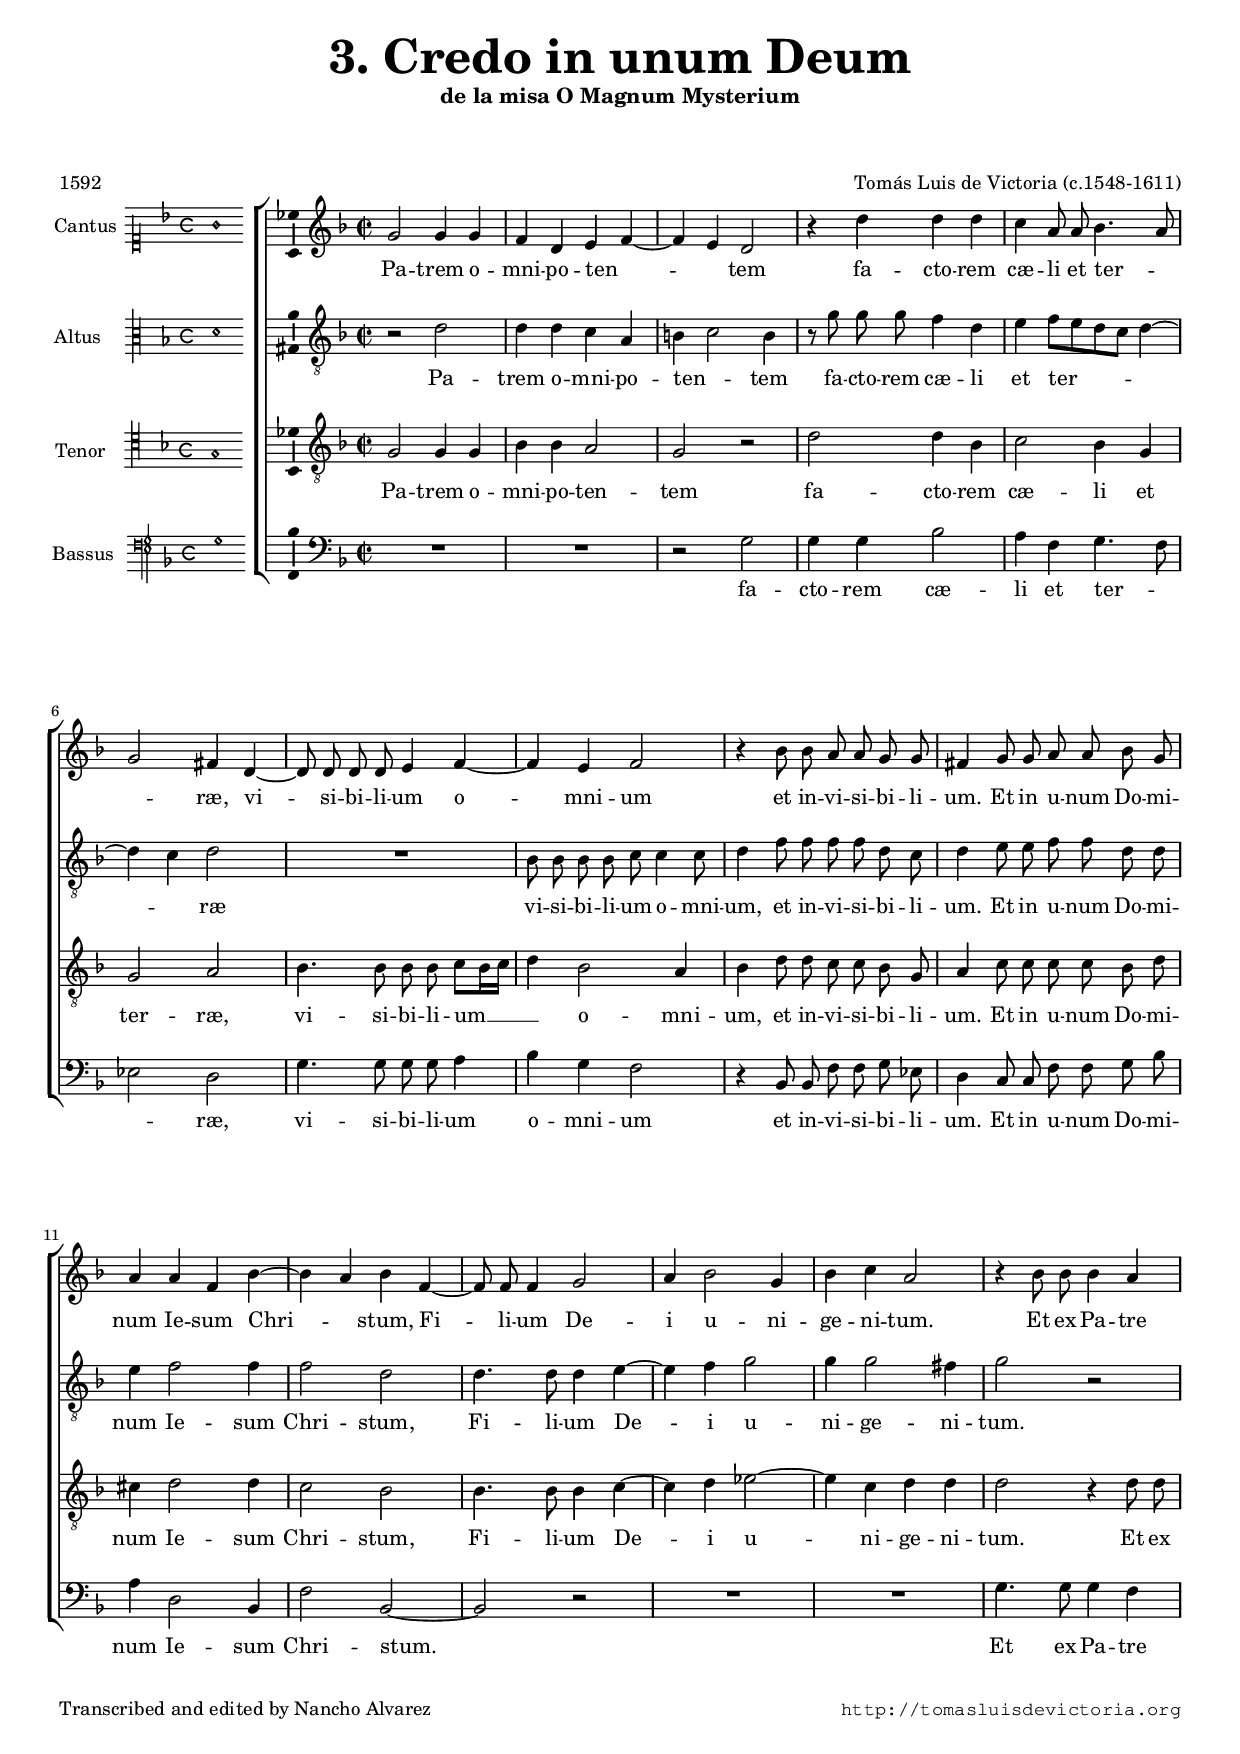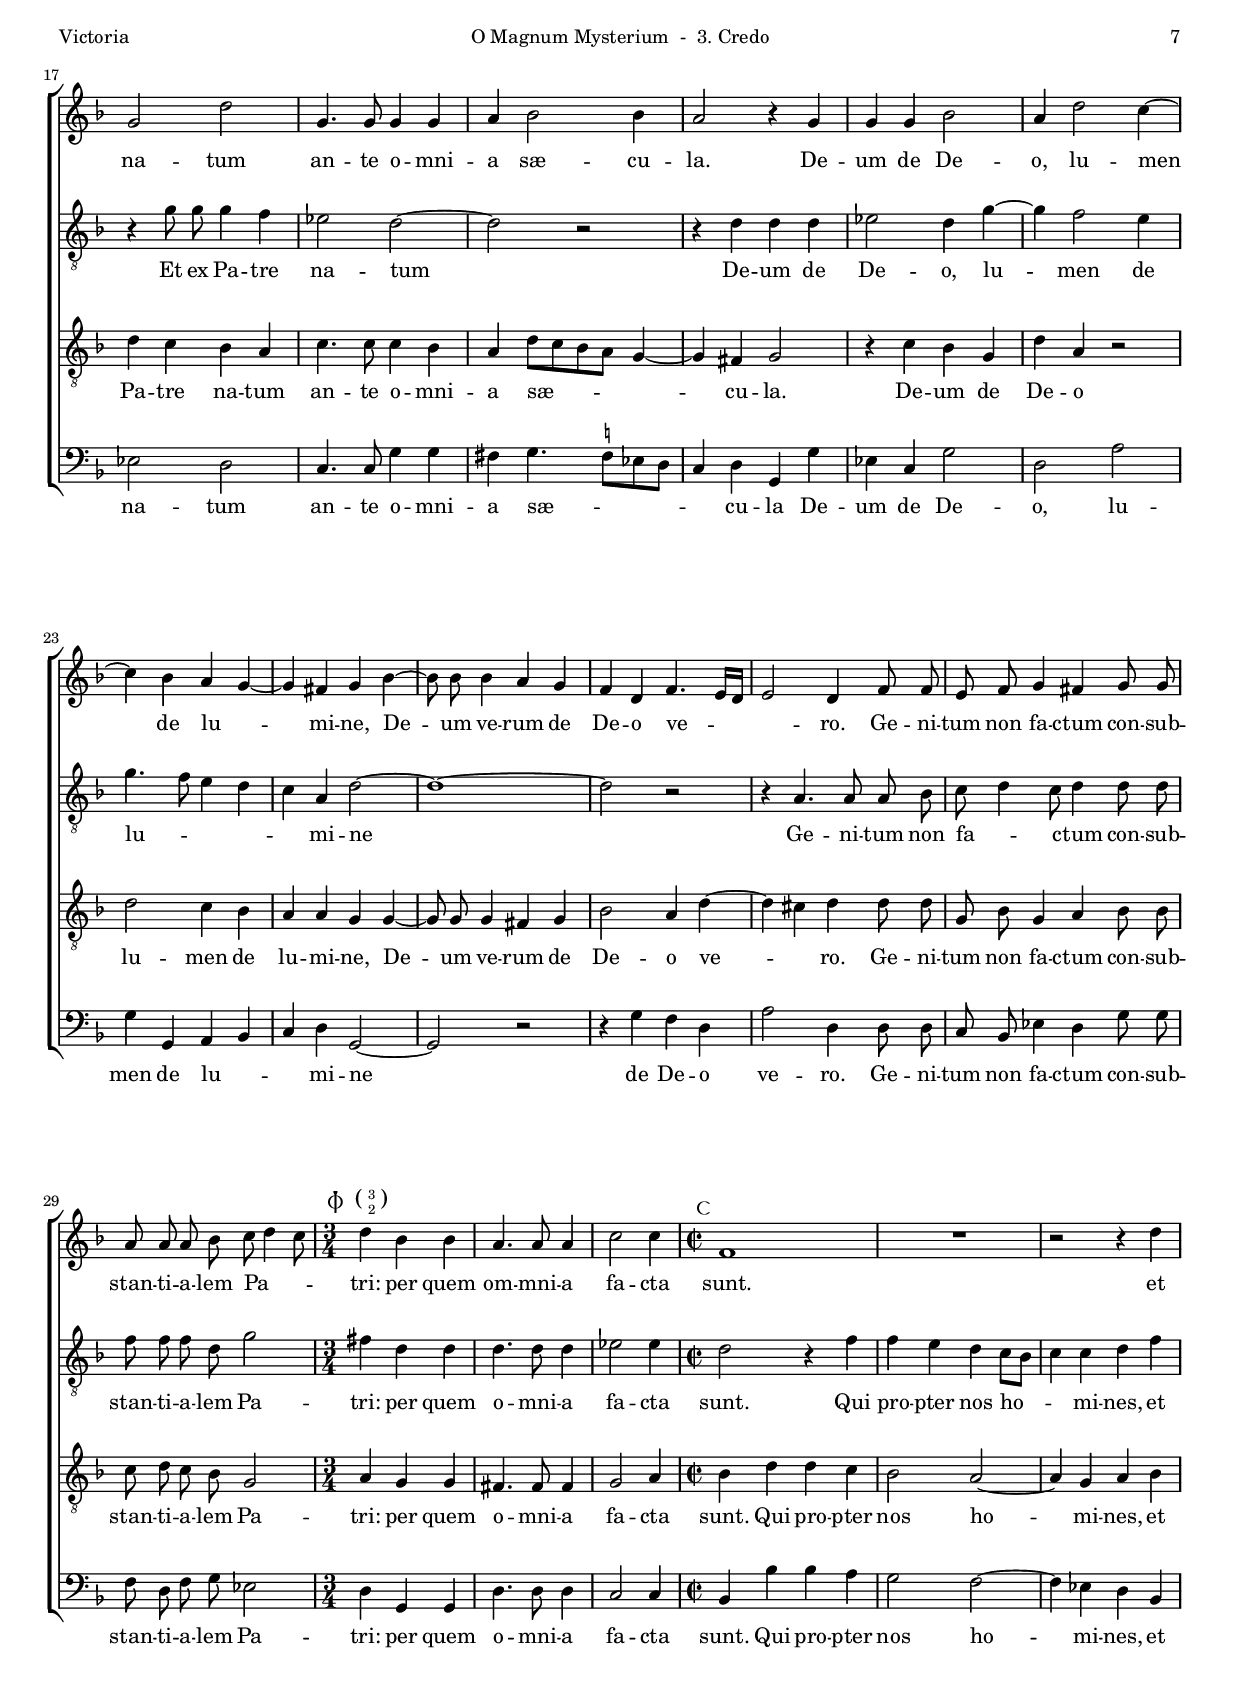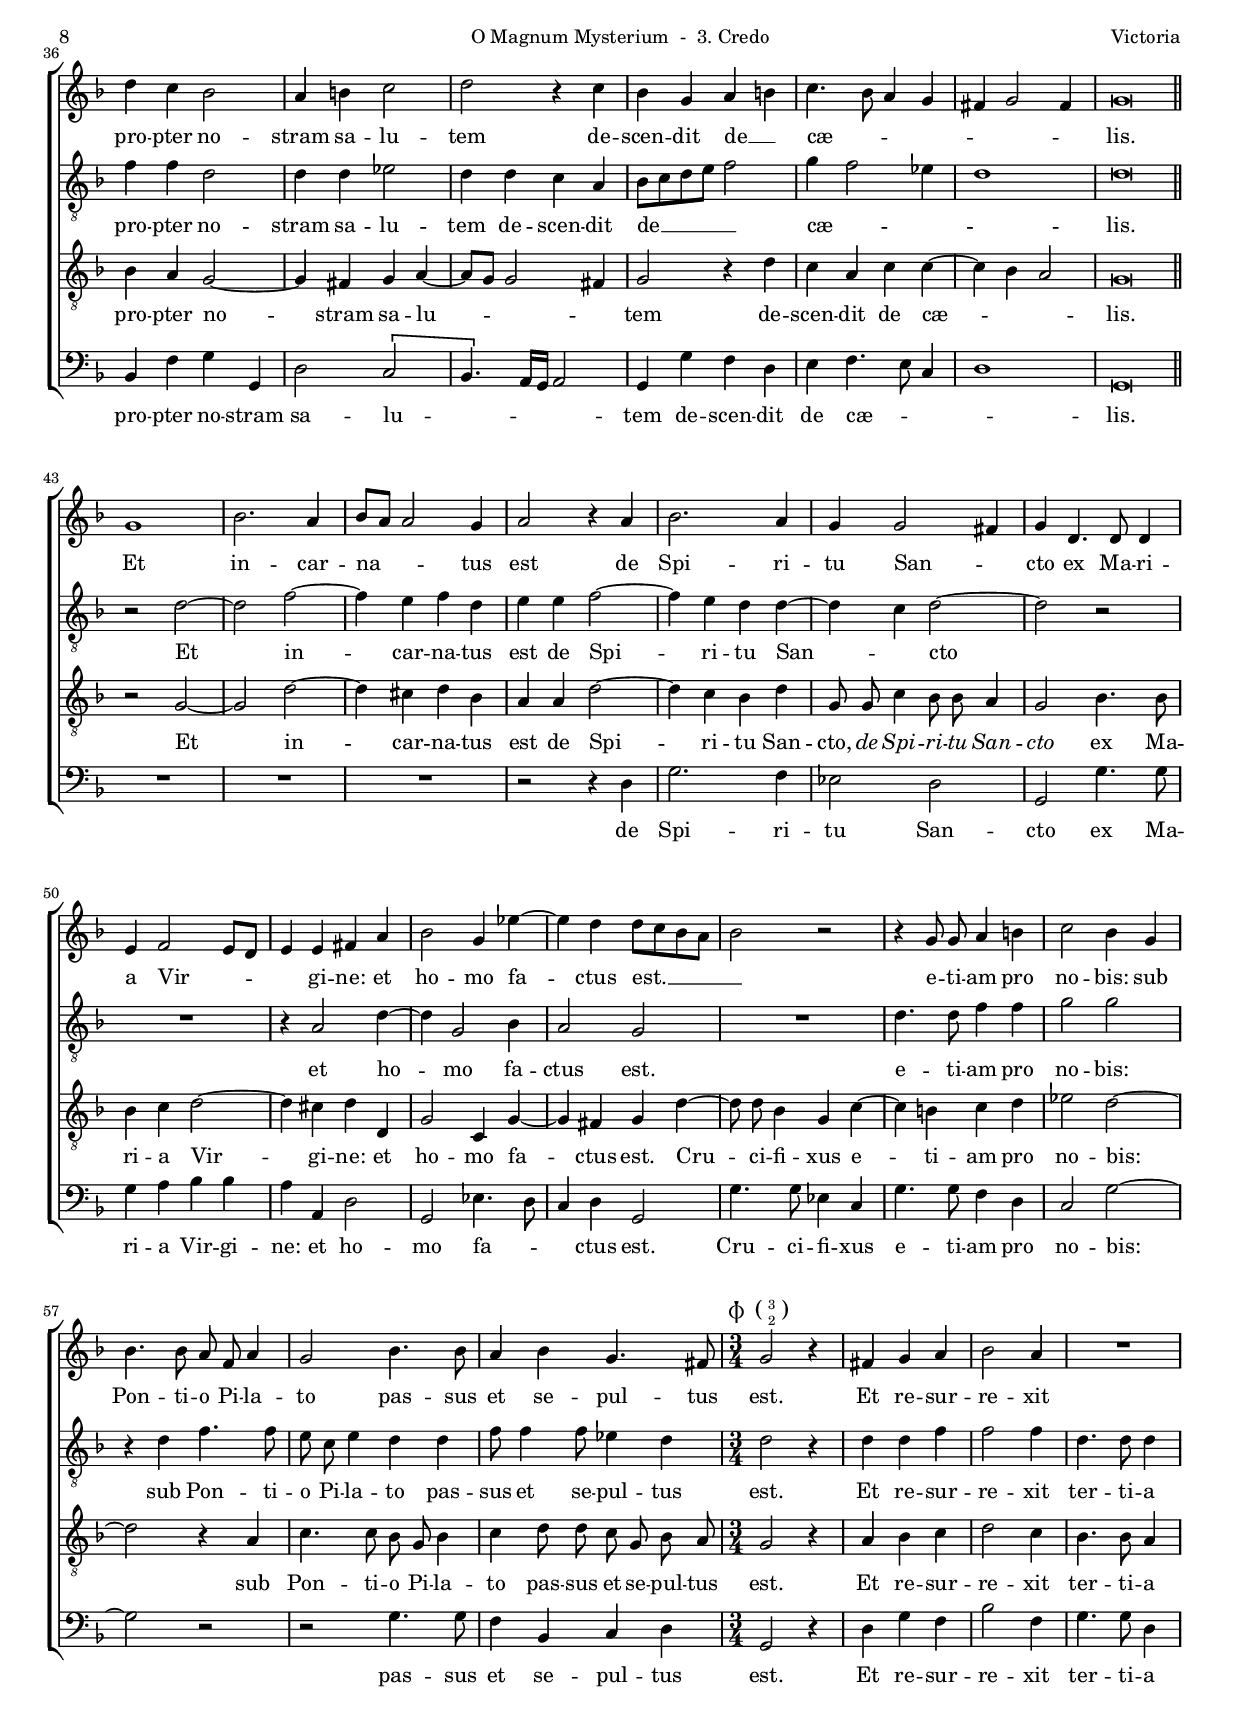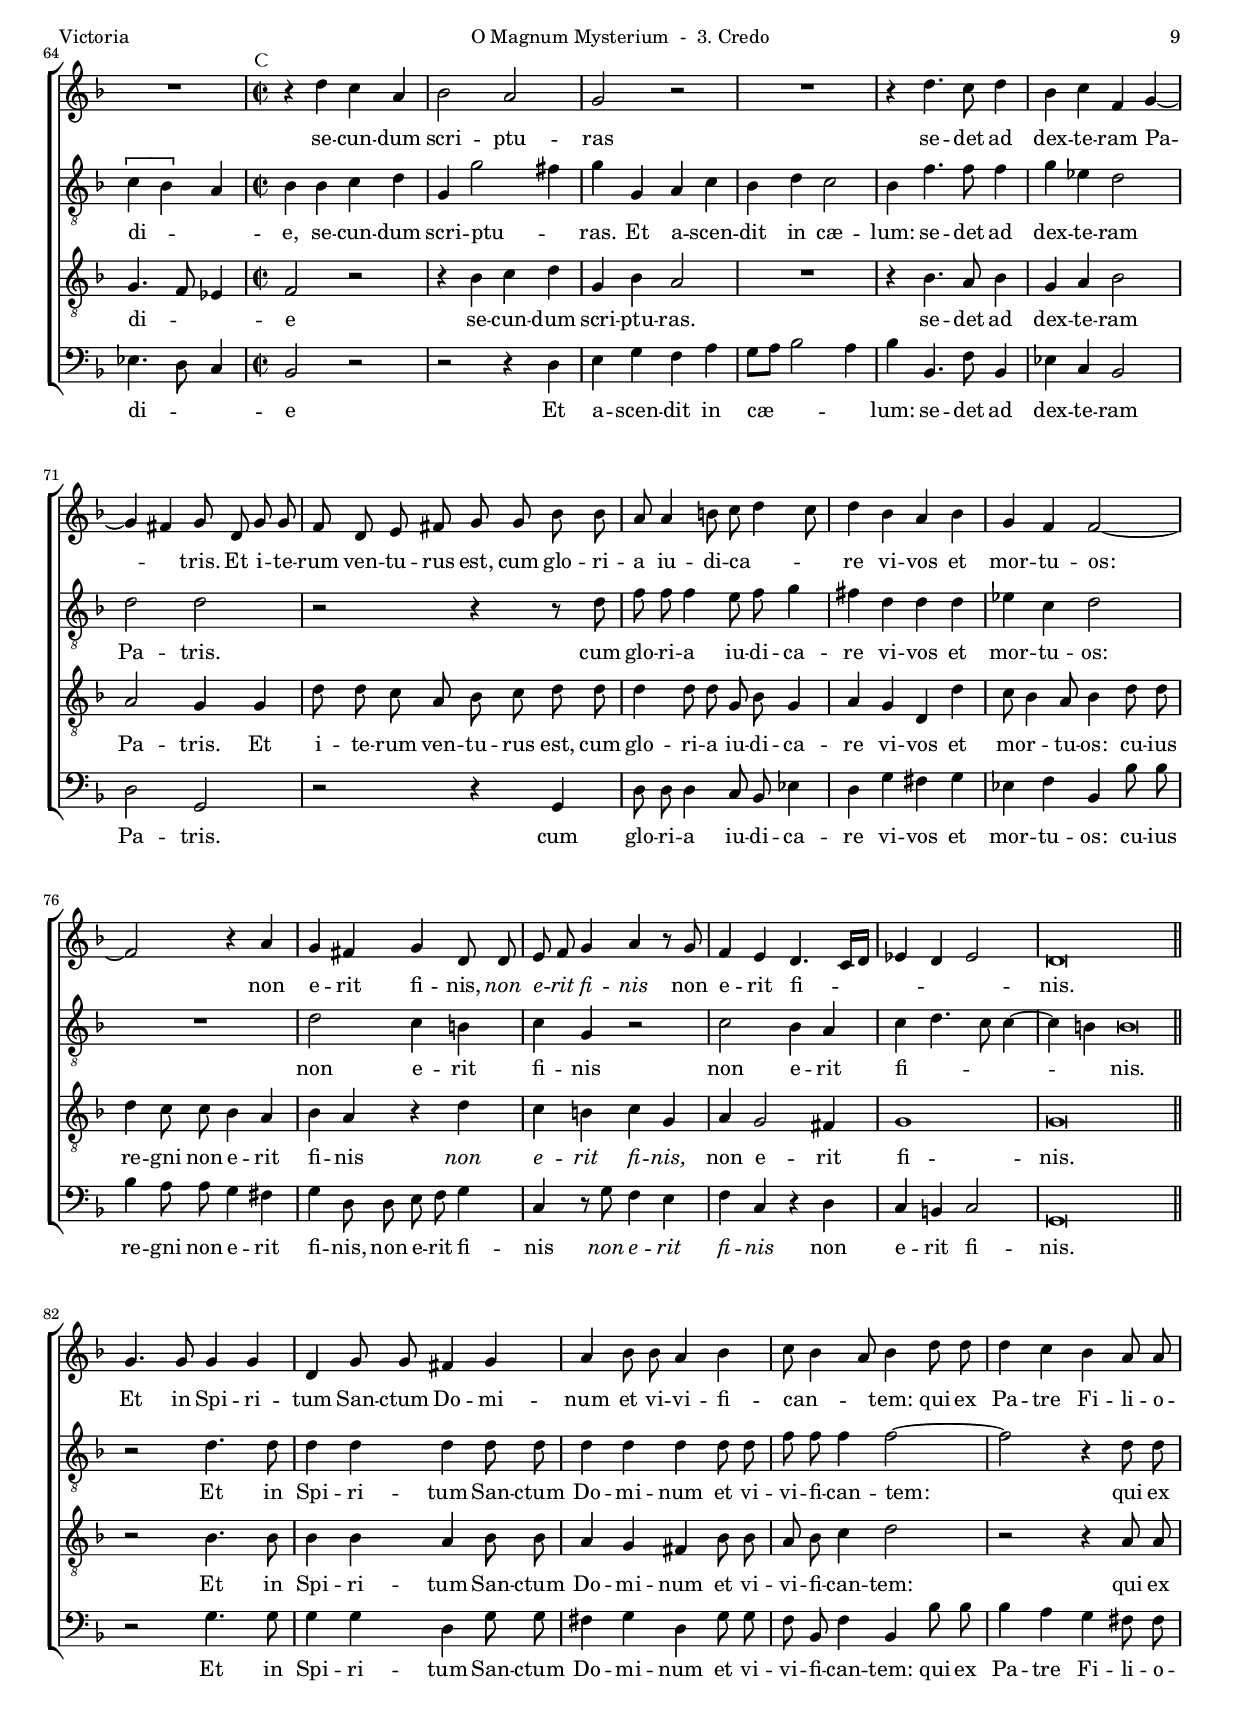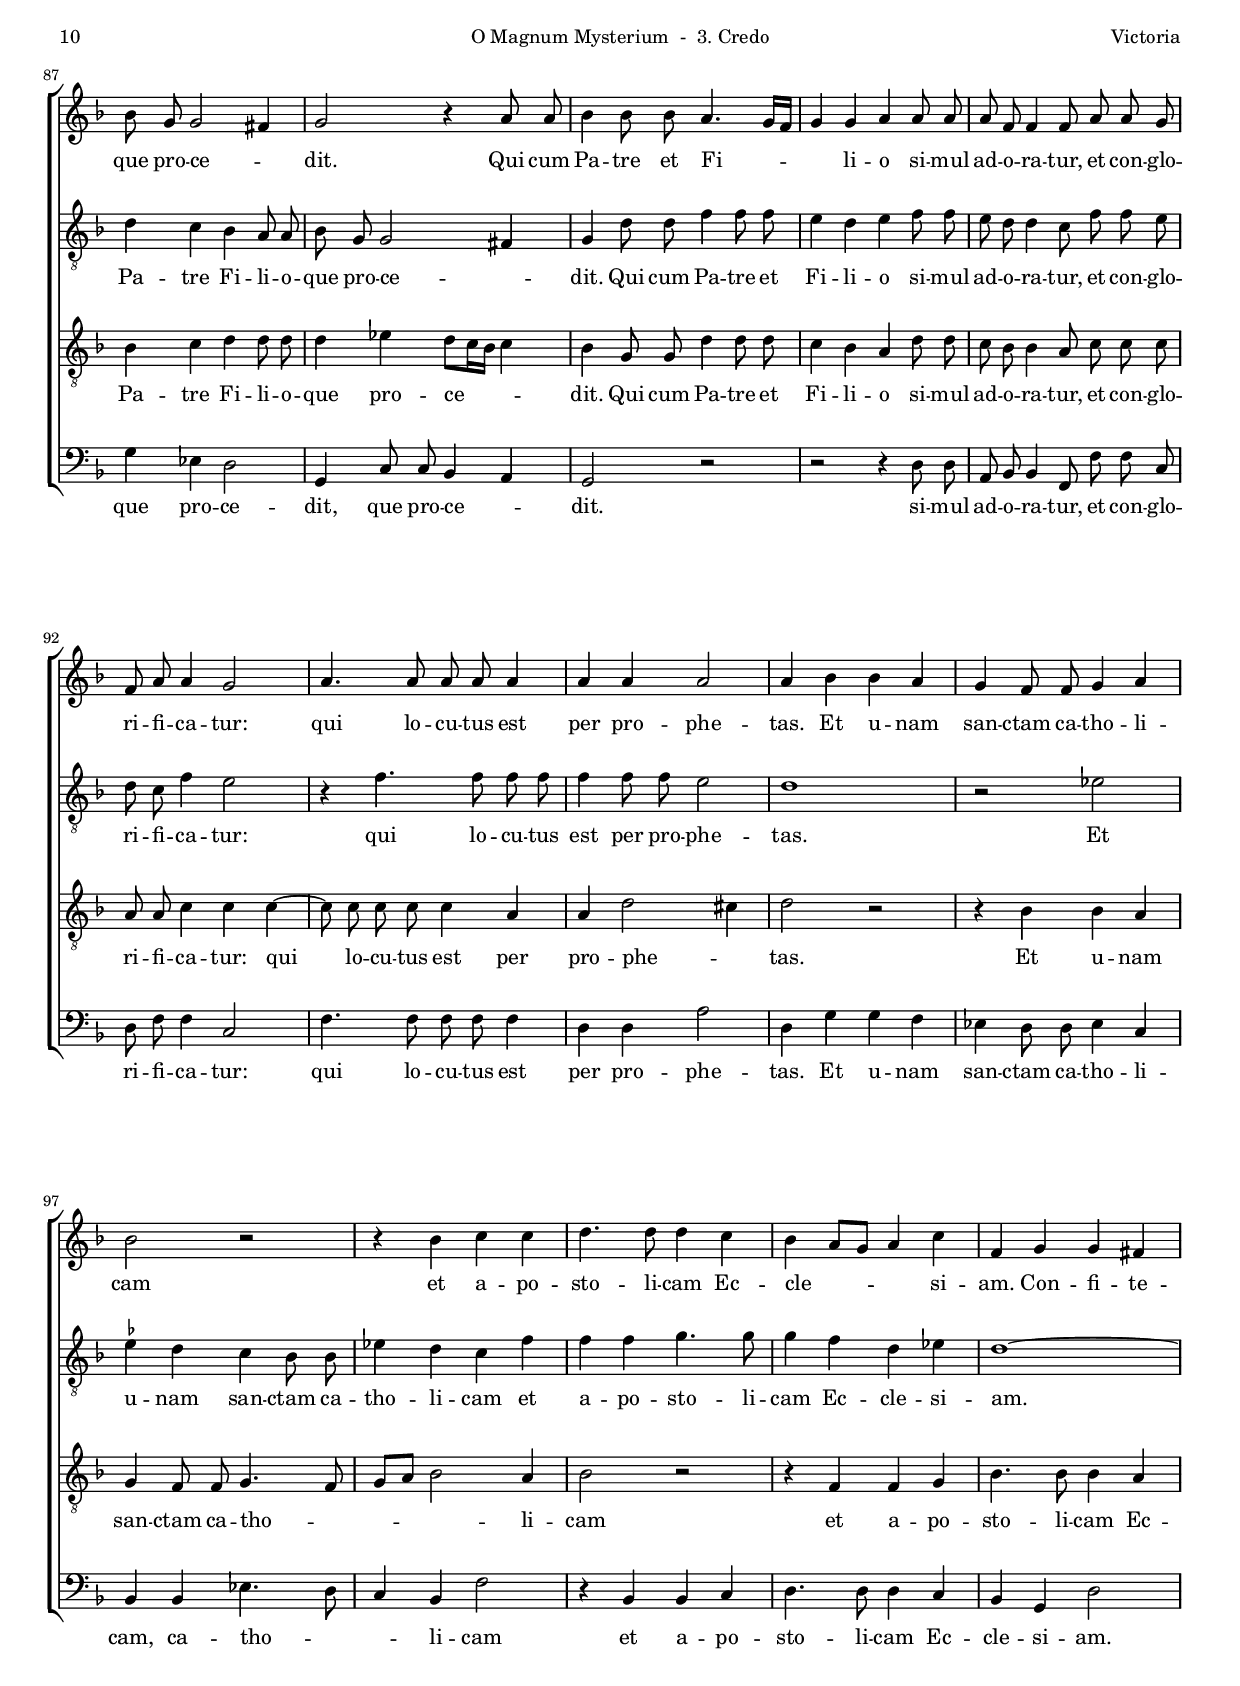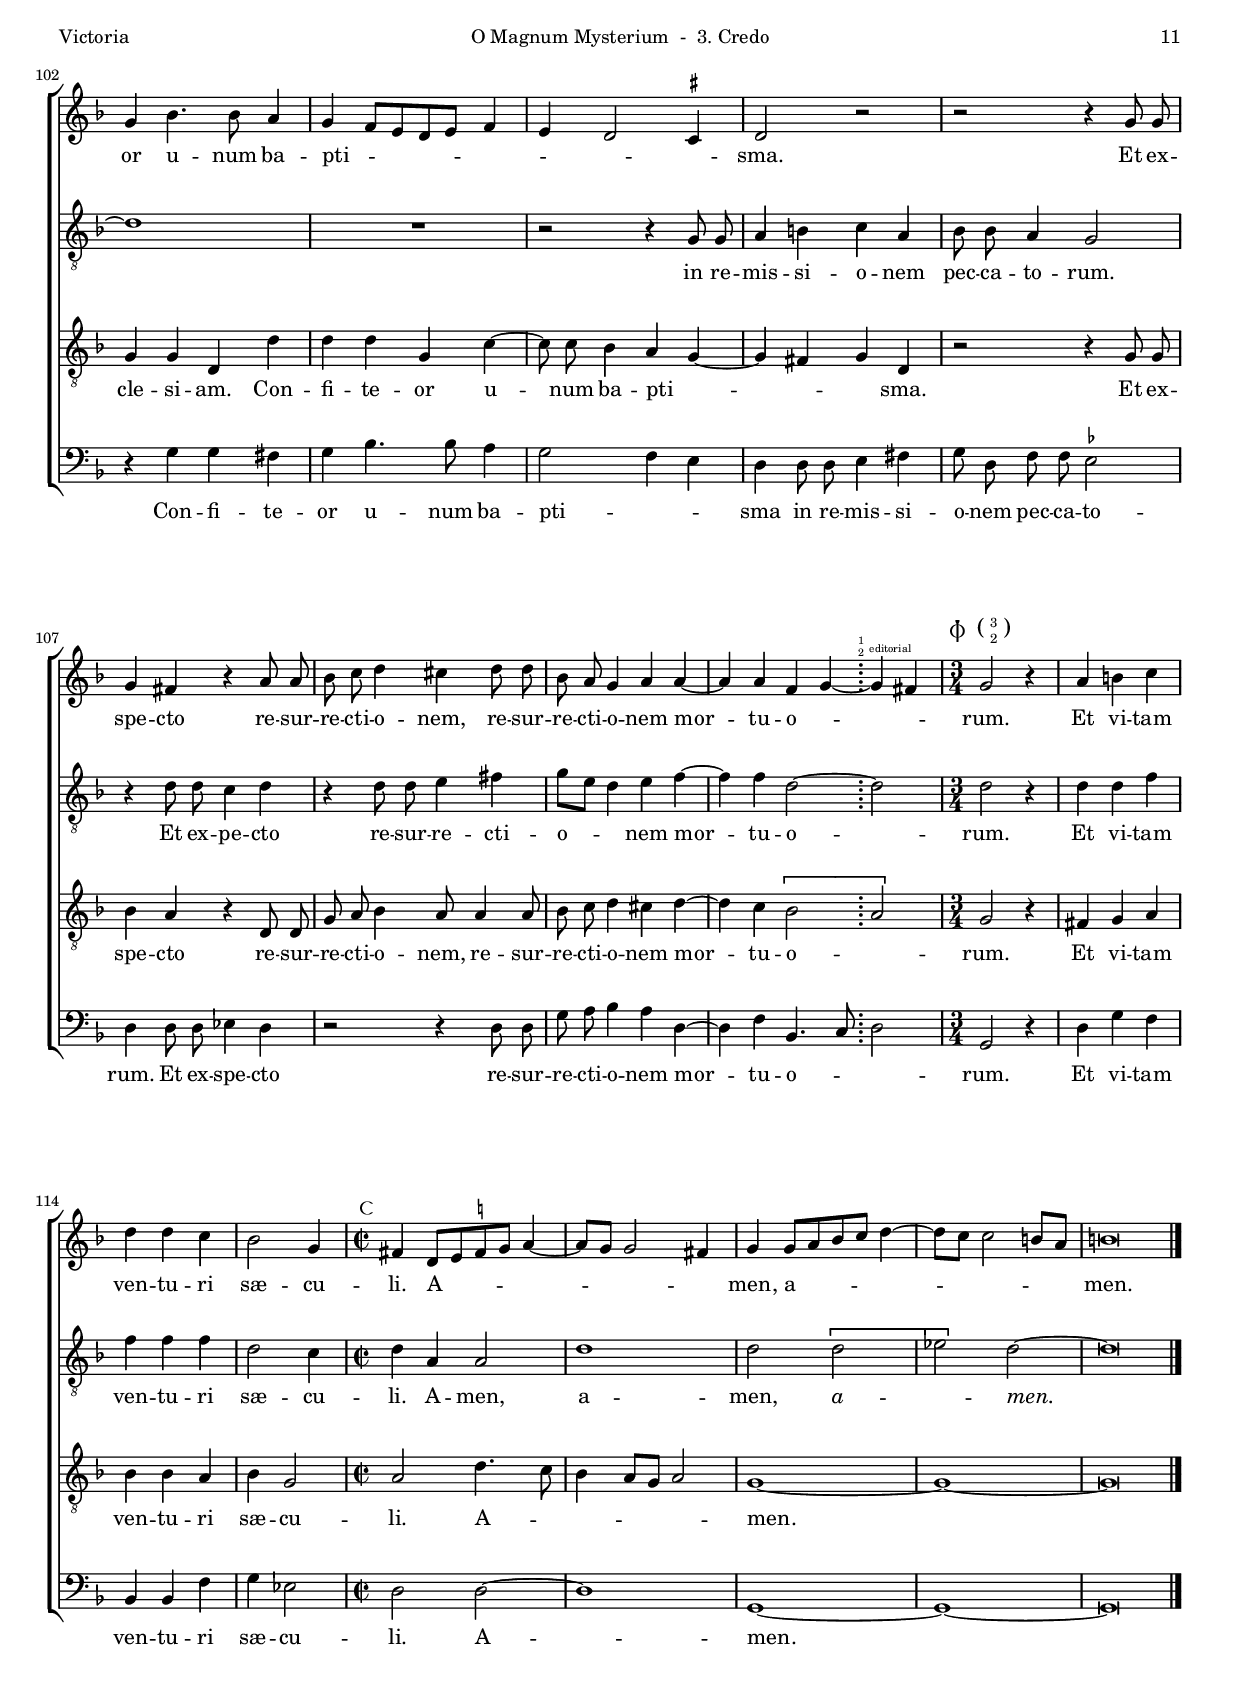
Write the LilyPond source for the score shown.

\version "2.22.0"

#(set-default-paper-size "a4")
#(set-global-staff-size 16.5)
#(ly:set-option 'point-and-click #f)
%mobile -s15.5 -i3.2

italicas=\override LyricText.font-shape = #'italic
rectas=\override LyricText.font-shape = #'upright
ss=\once \set suggestAccidentals = ##t
incipitwidth = 20
mt=#(define-music-function (offset) (number?) ; move lyric text
      #{ \once \override LyricText.X-offset = -$offset #})


htitle="O Magnum Mysterium  -  3. Credo"
hcomposer="Victoria"

\header {
	title=\markup{\fontsize #4 "3. Credo in unum Deum"}
	subtitle="de la misa O Magnum Mysterium"
	subsubtitle=\markup{\vspace #2 }
	composer="Tomás Luis de Victoria (c.1548-1611)"
        pdfauthor=\composer
	%opus="(-)"
	poet="1592"
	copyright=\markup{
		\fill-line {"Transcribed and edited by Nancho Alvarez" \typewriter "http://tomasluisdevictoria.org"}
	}
%	tagline=""
}


global={\key d \minor \time 2/2
        \skip 1*29  \time 3/4 
	\skip 1*3/4*3 \time 2/2
	\skip 1*10 \bar "||" \break
	\skip 1*17 
	\time 3/4 \skip 1*3/4*5 
	\time 2/2 \skip 1*17  \bar "||" \break
	\skip 1*29
	\once \override Staff.TimeSignature.stencil = #'()
	\time 1/2 \bar ";" \skip 2
	\time 3/4 \skip 1*3/4*4 \time 2/2
	\skip 1*5 \bar "|."
}

cantus={
	\set Staff.autoBeaming = ##f
	g'2 g'4 g' |
	f' d' e' f' ~ |
	f' e' d'2 |
	r4 d'' d'' d'' |
%5
	c'' a'8 a' bes'4. a'8 |
	g'2 fis'4 d' ~ |
	d'8 d' d' d' e'4 f' ~ |
	f' e' f'2 |
	r4 bes'8 bes' a' a' g' g' |
%10
	fis'4 g'8 g' a' a' bes' g' |
	a'4 a' f' bes' ~ |
	bes' a' bes' f' ~ |
	f'8 f' f'4 g'2 |
	a'4 bes'2 g'4 |
%15
	bes' c'' a'2 |
	r4 bes'8 bes' bes'4 a' |
	g'2 d'' |
	g'4. g'8 g'4 g' |
	a' bes'2 bes'4 |
%20
	a'2 r4 g' |
	g' g' bes'2 |
	a'4 d''2 c''4 ~ |
	c'' bes' a' g' ~ |
	g' fis' g' bes' ~ |
%25
	bes'8 bes' bes'4 a' g' |
	f' d' f'4.  e'16[ d'] |
	e'2 d'4 f'8 f' |
	e' f' g'4 fis' g'8 g' |
	a' a' a' bes' c'' d''4 c''8 |
%30
	\once \override TextScript.X-offset = #-3.7
        \once \override TextScript.padding = #1
        s4*0^\markup{\raise #.5 \musicglyph "timesig.mensural34" \larger \larger " (" \smaller \smaller \smaller \column {\raise #.9 3 \raise #1.2 2} \larger \larger ")"}	
        d''4 bes' bes' |
	a'4. a'8 a'4 |
	c''2 c''4 |
	\once \override TextScript.X-offset = #-2.5
        \once \override TextScript.padding = #1
        s4*0^\markup{\raise #.5 \musicglyph "timesig.mensural44"}
	f'1 |
	R1*4/4 |
%35
	r2 r4 d'' |
	d'' c'' bes'2 |
	a'4 b' c''2 |
	d'' r4 c'' |
	bes' g' a' b' |
%40
	c''4. bes'8 a'4 g'4 | % Rubio: a'4. g'8
	fis'4 g'2 fis'4 |
	g'\breve*1/2 |
	g'1 |
	bes'2. a'4 |
%45
	 bes'8[ a'] a'2 g'4 |
	a'2 r4 a' |
	bes'2. a'4 |
	g' g'2 fis'4 |
	g' d'4. d'8 d'4 |
%50
	e' f'2  e'8[ d'] |
	e'4 e' fis' a' |
	bes'2 g'4 ees'' ~ |
	ees'' d''  d''8[ c'' bes' a'] |
	bes'2 r |
%55
	r4 g'8 g' a'4 b' |
	c''2 bes'4 g' |
	bes'4. bes'8 a' f' a'4 |
	g'2 bes'4. bes'8 |
	a'4 bes' g'4. fis'8 |
%60
	\once \override TextScript.X-offset = #-3.7
        \once \override TextScript.padding = #1
        s4*0^\markup{\raise #.5 \musicglyph "timesig.mensural34" \larger \larger " (" \smaller \smaller \smaller \column {\raise #.9 3 \raise #1.2 2} \larger \larger ")"}			
        g'2 r4 |
	fis'4 g' a' |
	bes'2 a'4 |
	R1*3/4 |
	R1*3/4 |
%65
	\once \override TextScript.X-offset = #-3.5
        \once \override TextScript.padding = #1
        s4*0^\markup{\raise #.5 \musicglyph "timesig.mensural44"}
	r4 d'' c'' a' |
	bes'2 a' |
	g' r |
	R1*4/4 |
	r4 d''4. c''8 d''4 |
%70
	bes' c'' f' g' ~ |
	g' fis' g'8 d' g' g' |
	f' d' e' fis' g' g' bes' bes' |
	a' a'4 b'8 c'' d''4 c''8 |
	d''4 bes' a' bes' |
%75
	g' f' f'2 ~ |
	f' r4 a' |
	g' fis' g' d'8 d' |
	e' f' g'4 a' r8 g' |
	f'4 e' d'4.  c'16[ d'] |
%80
	ees'4 d' ees'2 |
	d'\breve*1/2 |
	g'4. g'8 g'4 g' |
	d' g'8 g' fis'4 g' |
	a' bes'8 bes' a'4 bes' |
%85
	c''8 bes'4 a'8 bes'4 d''8 d'' |
	d''4 c'' bes' a'8 a' |
	bes' g' g'2 fis'4 | % Rubio: g'8 g' g'2 fis'4
	g'2 r4 a'8 a' |
	bes'4 bes'8 bes' a'4.  g'16[ f'] |
%90
	g'4 g' a' a'8 a' |
	a' f' f'4 f'8 a' a' g' |
	f' a' a'4 g'2 |
	a'4. a'8 a' a' a'4 |
	a' a' a'2 |
%95
	a'4 bes' bes' a' |
	g' f'8 f' g'4 a' |
	bes'2 r |
	r4 bes' c'' c'' |
	d''4. d''8 d''4 c'' |
%100
	bes'  a'8[ g'] a'4 c'' |
	f' g' g' fis' |
	g' bes'4. bes'8 a'4 |
	g'  f'8[ e' d' e'] f'4 |
	e' d'2 \ss cis'4 |
%105
	d'2 r |
	r r4 g'8 g' |
	g'4 fis' r a'8 a' |
	bes' c'' d''4 cis'' d''8 d'' |
	bes' a' g'4 a' a' ~ |
%110
	a' a' f' g' ~ |
	\once \override TextScript.X-offset = #-1.6
	s4*0^\markup{\smaller \smaller \smaller  
		\smaller \smaller \line{\column {\raise #.9 1 \raise #1.2 2} 
	" editorial"}}
	g'4 fis' 
	\once \override TextScript.X-offset = #-3.5
        \once \override TextScript.padding = #2
        s4*0^\markup{\raise #.5 \musicglyph "timesig.mensural34" \larger \larger " (" \smaller \smaller \smaller \column {\raise #.9 3 \raise #1.2 2} \larger \larger ")"}	
	g'2 r4 |
	a'4 b' c'' |
	d'' d'' c'' |
	bes'2 g'4 |
%115
	\once \override TextScript.X-offset = #-3.7
        \once \override TextScript.padding = #1
        s4*0^\markup{\raise #.5 \musicglyph "timesig.mensural44"}	
        fis'4  d'8[ e' \ss f' g'] a'4 ~ |
	 a'8[ g'] g'2 fis'4 |
	g'  g'8[ a' bes' c''] d''4 ~ |
	 d''8[ c''] c''2  b'8[ a'] |
	b'\breve*1/2
}

altus={
	\set Staff.autoBeaming = ##f
	r2 d' |
	d'4 d' c' a |
	b c'2 b4 |
	r8 g' g' g' f'4 d' |
%5
	e'  f'8[ e' d' c'] d'4 ~ |
	d' c' d'2 |
	R1*4/4 |
	bes8 bes bes bes c' c'4 c'8 |
	d'4 f'8 f' f' f' d' c' |
%10
	d'4 e'8 e' f' f' d' d' |
	e'4 f'2 f'4 |
	f'2 d' |
	d'4. d'8 d'4 e' ~ |
	e' f' g'2 |
%15
	g'4 g'2 fis'4 |
	g'2 r |
	r4 g'8 g' g'4 f' |
	ees'2 d' ~ |
	d' r |
%20
	r4 d' d' d' |
	ees'2 d'4 g' ~ |
	g' f'2 e'4 |
	g'4. f'8 e'4 d' |
	c' a d'2 ~ |
%25
	d'1 ~ |
	d'2 r |
	r4 a4. a8 a bes |
	c' d'4 c'8 d'4 d'8 d' |
	f' f' f' d' g'2 |
%30
	fis'4 d' d' |
	d'4. d'8 d'4 |
	ees'2 ees'4 |
	d'2 r4 f' |
	f' e' d'  c'8[ bes] |
%35
	c'4 c' d' f' |
	f' f' d'2 |
	d'4 d' ees'2 |
	d'4 d' c' a |
	 bes8[ c' d' e'] f'2 |
%40
	g'4 f'2 ees'4 |
	d'1 |
	d'\breve*1/2 |
	r2 d' ~ |
	d' f' ~ |
%45
	f'4 e' f' d' |
	e' e' f'2 ~ |
	f'4 e' d' d' ~ |
	d' c' d'2 ~ |
	d' r |
%50
	R1*4/4 |
	r4 a2 d'4 ~ |
	d' g2 bes4 |
	a2 g |
	R1*4/4 |
%55
	d'4. d'8 f'4 f' |
	g'2 g' |
	r4 d' f'4. f'8 |
	e' c' e'4 d' d' |
	f'8 f'4 f'8 ees'4 d' |
%60
	d'2 r4 |
	d'4 d' f' |
	f'2 f'4 |
	d'4. d'8 d'4 |
	\[c' bes\] a |
%65
	bes bes c' d' |
	g g'2 fis'4 |
	g' g a c' |
	bes d' c'2 |
	bes4 f'4. f'8 f'4 |
%70
	g' ees' d'2 |
	d' d' |
	r r4 r8 d' |
	f' f' f'4 e'8 f' g'4 |
	fis' d' d' d' |
%75
	ees' c' d'2 |
	R1*4/4 |
	d'2 c'4 b |
	c' g r2 |
	c' bes4 a |
%80
	c' d'4. c'8 c'4 ~ |
	c' b b\breve*1/4 |
	r2 d'4. d'8 |
	d'4 d' d' d'8 d' |
	d'4 d' d' d'8 d' |
%85
	f' f' f'4 f'2 ~ |
	f' r4 d'8 d' |
	d'4 c' bes a8 a |
	bes g g2 fis4 |
	g d'8 d' f'4 f'8 f' |
%90
	e'4 d' e' f'8 f' |
	e' d' d'4 c'8 f' f' e' |
	d' c' f'4 e'2 |
	r4 f'4. f'8 f' f' |
	f'4 f'8 f' e'2 |
%95
	d'1 |
	r2 ees' |
	\ss ees'4 d' c' bes8 bes |
	ees'4 d' c' f' |
	f' f' g'4. g'8 |
%100
	g'4 f' d' ees' |
	d'1 ~ |
	d' |
	R1*4/4 |
	r2 r4 g8 g |
%105
	a4 b c' a |
	bes8 bes a4 g2 |
	r4 d'8 d' c'4 d' |
	r d'8 d' e'4 fis' |
	 g'8[ e'] d'4 e' f' ~ |
%110
	f' f' d'2 ~ |
	d'
	d' r4 |
	d'4 d' f' |
	f' f' f' |
	d'2 c'4 |
%115
	d' a a2 |
	d'1 |
	d'2 \[d' |
	ees'\] d' ~ |
	d'\breve*1/2
}

tenor={
	\set Staff.autoBeaming = ##f
	g2 g4 g |
	bes bes a2 |
	g r |
	d' d'4 bes |
%5
	c'2 bes4 g |
	g2 a |
	bes4. bes8 bes bes  c'[ bes16 c'] |
	d'4 bes2 a4 |
	bes d'8 d' c' c' bes g |
%10
	a4 c'8 c' c' c' bes d' |
	cis'4 d'2 d'4 |
	c'2 bes |
	bes4. bes8 bes4 c' ~ |
	c' d' ees'2 ~ |
%15
	ees'4 c' d' d' |
	d'2 r4 d'8 d' |
	d'4 c' bes a |
	c'4. c'8 c'4 bes |
	a  d'8[ c' bes a] g4 ~ |
%20
	g fis g2 |
	r4 c' bes g |
	d' a r2 |
	d' c'4 bes |
	a a g g ~ |
%25
	g8 g g4 fis g |
	bes2 a4 d' ~ |
	d' cis' d' d'8 d' |
	g bes g4 a bes8 bes |
	c' d' c' bes g2 |
%30
	a4 g g |
	fis4. fis8 fis4 |
	g2 a4 |
	bes d' d' c' |
	bes2 a ~ |
%35
	a4 g a bes |
	bes a g2 ~ |
	g4 fis g a ~ |
	 a8[ g] g2 fis4 |
	g2 r4 d' |
%40
	c' a c' c' ~ |
	c' bes a2 |
	g\breve*1/2 |
	r2 g ~ |
	g d' ~ |
%45
	d'4 cis' d' bes |
	a a d'2 ~ |
	d'4 c' bes d' |
	g8 g c'4 bes8 bes a4 |
	g2 bes4. bes8 |
%50
	bes4 c' d'2 ~ |
	d'4 cis' d' d |
	g2 c4 g ~ |
	g fis g d' ~ |
	d'8 d' bes4 g c' ~ |
%55
	c' b c' d' |
	ees'2 d' ~ |
	d' r4 a |
	c'4. c'8 bes g bes4 |
	c' d'8 d' c' g bes a |
%60
	g2 r4 |
	a4 bes c' |
	d'2 c'4 |
	bes4. bes8 a4 |
	g4. f8 ees4 |
%65
	f2 r |
	r4 bes c' d' |
	g bes a2 |
	R1*4/4 |
	r4 bes4. a8 bes4 |
%70
	g a bes2 |
	a g4 g |
	d'8 d' c' a bes c' d' d' |
	d'4 d'8 d' g bes g4 |
	a g d d' |
%75
	c'8 bes4 a8 bes4 d'8 d' |
	d'4 c'8 c' bes4 a |
	bes a r d' |
	c' b c' g |
	a g2 fis4 |
%80
	g1 |
	g\breve*1/2 |
	r2 bes4. bes8 |
	bes4 bes a bes8 bes |
	a4 g fis bes8 bes |
%85
	a bes c'4 d'2 |
	r r4 a8 a |
	bes4 c' d' d'8 d' |
	d'4 ees'  d'8[ c'16 bes] c'4 |
	bes g8 g d'4 d'8 d' |
%90
	c'4 bes a d'8 d' |
	c' bes bes4 a8 c' c' c' |
	a a c'4 c' c' ~ |
	c'8 c' c' c' c'4 a |
	a d'2 cis'4 |
%95
	d'2 r |
	r4 bes bes a |
	g f8 f g4. f8 |
	 g[ a] bes2 a4 |
	bes2 r |
%100
	r4 f f g |
	bes4. bes8 bes4 a |
	g g d d' |
	d' d' g c' ~ |
	c'8 c' bes4 a g ~ |
%105
	g fis g d |
	r2 r4 g8 g |
	bes4 a r d8 d |
	g a bes4 a8 a4 a8 |
	bes c' d'4 cis' d' ~ |
%110
	d' c' \[bes2 |
	a\]
	g2 r4 |
	fis4 g a |
	bes bes a |
	bes g2 |
%115
	a d'4. c'8 |
	bes4  a8[ g] a2 |
	g1 ~ |
	g ~ |
	g\breve*1/2
}

bassus={
	\set Staff.autoBeaming = ##f
	R1*4/4 |
	R1*4/4 |
	r2 g |
	g4 g bes2 |
%5
	a4 f g4. f8 |
	ees2 d |
	g4. g8 g g a4 |
	bes g f2 |
	r4 bes,8 bes, f f g ees |
%10
	d4 c8 c f f g bes |
	a4 d2 bes,4 |
	f2 bes, ~ |
	bes,2 r2 |
	R1*4/4 |
%15
	R1*4/4 |
	g4. g8 g4 f |
	ees2 d |
	c4. c8 g4 g |
	fis g4. \ss f8[ ees d] |
%20
	c4 d g, g |
	ees c g2 |
	d a |
	g4 g, a, bes, |
	c d g,2 ~ |
%25
	g, r |
	r4 g f d |
	a2 d4 d8 d |
	c bes, ees4 d g8 g |
	f d f g ees2 |
%30
	d4 g, g, |
	d4. d8 d4 |
	c2 c4 |
	bes, bes bes a |
	g2 f ~ |
%35
	f4 ees d bes, |
	bes, f g g, |
	d2 \[c |
	bes,4.\]  a,16[ g,] a,2 |
	g,4 g f d |
%40
	e f4. e8 c4 |
	d1 |
	g,\breve*1/2 |
	R1*4/4 |
	R1*4/4 |
%45
	R1*4/4 |
	r2 r4 d |
	g2. f4 |
	ees2 d |
	g, g4. g8 |
%50
	g4 a bes bes |
	a a, d2 |
	g, ees4. d8 |
	c4 d g,2 |
	g4. g8 ees4 c |
%55
	g4. g8 f4 d |
	c2 g ~ |
	g r |
	r g4. g8 |
	f4 bes, c d |
%60
	g,2 r4 |
	d4 g f |
	bes2 f4 |
	g4. g8 d4 |
	ees4. d8 c4 |
%65
	bes,2 r |
	r r4 d |
	e g f a |
	 g8[ a] bes2 a4 |
	bes bes,4. f8 bes,4 |
%70
	ees c bes,2 |
	d g, |
	r r4 g, |
	d8 d d4 c8 bes, ees4 |
	d g fis g |
%75
	ees f bes, bes8 bes |
	bes4 a8 a g4 fis |
	g d8 d e f g4 |
	c r8 g f4 e |
	f c r d |
%80
	c b, c2 |
	g,\breve*1/2 |
	r2 g4. g8 |
	g4 g d g8 g |
	fis4 g d g8 g |
%85
	f bes, f4 bes, bes8 bes |
	bes4 a g fis8 fis |
	g4 ees d2 |
	g,4 c8 c bes,4 a,
	%g,4 \parenthesize c bes, a, | % el original pone c8 c8
	g,2 r |
%90
	r r4 d8 d |
	a, bes, bes,4 f,8 f f c |
	d f f4 c2 |
	f4. f8 f f f4 |
	d d a2 |
%95
	d4 g g f |
	ees d8 d ees4 c |
	bes, bes, ees4. d8 |
	c4 bes, f2 |
	r4 bes, bes, c |
%100
	d4. d8 d4 c |
	bes, g, d2 |
	r4 g g fis |
	g bes4. bes8 a4 |
	g2 f4 e |
%105
	d d8 d e4 fis |
	g8 d f f \ss ees2 |
	d4 d8 d ees4 d |
	r2 r4 d8 d |
	g a bes4 a d ~ |
%110
	d f bes,4. c8 |
	d2
	g, r4 |
	d4 g f |
	bes, bes, f |
	g ees2 |
%115
	d d ~ |
	d1 |
	g, ~ |
	g, ~ |
	g,\breve*1/2
}

textocantus=\lyricmode{
Pa -- trem o -- mni -- po -- ten -- _ _ _ tem
fa -- cto -- rem cæ -- li et ter -- _ _ ræ,
vi -- _ si -- bi -- li -- um o -- _ mni -- um
et in -- vi -- si -- bi -- li -- um.
Et in u -- num Do -- mi  -- num
Ie -- sum Chri -- _ _ stum,
Fi -- _ li -- um De -- i u -- ni -- ge -- ni -- tum.
Et ex Pa -- tre na -- tum 
an -- te o -- mni -- a sæ -- cu -- la.
De -- um de De -- o,
lu -- men _ de lu -- _ _ mi -- ne,
De -- _ um ve -- rum de De -- o ve -- _ _ _ ro.
Ge -- ni -- tum
non fa -- ctum
con -- sub -- stan -- ti -- a -- lem Pa -- _ _ tri:
per quem om -- mni -- a fa -- cta sunt.
et pro -- pter no -- stram sa -- lu -- tem
de -- scen -- dit de __ _ cæ -- _ _ _ _ _ _ lis.
Et in -- car -- na -- _ _ tus est
de Spi -- ri -- tu San -- _ cto
ex Ma -- ri -- a Vir -- _ _ _ gi -- ne:
et ho -- mo fa -- _ ctus est. __ _ _ _ _ 
e -- ti -- am pro no -- bis:
sub Pon -- ti -- o Pi -- la -- to
pas -- sus
et se -- pul -- tus est.
Et re -- sur -- re -- xit se -- cun -- dum
scri -- ptu -- ras
se -- det ad dex -- te -- ram Pa -- _ _ tris.
Et i -- te -- rum ven -- tu -- rus est, cum glo -- ri -- a
iu -- di -- ca -- _ _ re vi -- vos et mor -- tu -- os: _
non e -- rit fi -- nis,
\italicas non e -- rit fi -- nis \rectas
non e -- rit fi -- _ _ _ _ _ nis.
Et in Spi -- ri -- tum San -- ctum
Do -- mi -- num
et vi -- vi -- fi -- can -- _ _ tem:
qui ex Pa -- tre Fi -- li -- o -- que pro -- ce -- _ dit.
Qui cum Pa -- tre et Fi -- _ _ _ li -- o
si -- mul ad -- o -- ra -- tur,
et con -- glo -- ri -- fi -- ca -- tur:
qui lo -- cu -- tus est per pro -- phe -- tas.
Et u -- nam san -- ctam ca -- tho -- li -- cam
et a -- po -- sto -- li -- cam Ec -- cle -- _ _ _ si -- am.
Con -- fi -- te -- or u -- num ba -- pti -- _ _ _ _ _ _ _ _ sma.
Et ex -- spe -- cto 
re -- sur -- re -- cti -- o -- nem,
re -- sur -- re -- cti -- o -- nem 
mor -- _ tu -- o -- _ _ _ rum.
Et vi -- tam ven -- tu -- ri sæ -- cu -- li.
A -- _ _ _ _ _ _ _ _ men,
a -- _ _ _ _ _ _ _ _ _ 
men. % Rubio: men. __ _ _ 

}

textoaltus=\lyricmode{
Pa -- trem o -- mni -- po -- ten -- _ tem
fa -- cto -- rem cæ -- li et ter -- _ _ _ _ _ _ ræ
vi -- si -- bi -- li -- um o -- mni -- um,
et in -- vi -- si -- bi -- li -- um.
Et in u -- num Do -- mi -- num
Ie -- sum Chri -- stum,
Fi -- li -- um De -- _ i u -- ni -- ge -- ni -- tum.
Et ex Pa -- tre na -- tum _
De -- um de De -- o,
lu -- _ men de lu -- _ _ _ _ mi --  ne _ _ 
Ge -- ni -- tum
non fa -- _ _ ctum
con -- sub -- stan -- ti -- a -- lem Pa -- tri:
per quem o -- mni -- a fa -- cta sunt.
Qui pro -- pter nos ho -- _ _ mi -- nes,
et pro -- pter no -- stram sa -- lu -- tem
de -- scen -- dit de __ _ _ _ _ cæ -- _ _ _ lis.
Et _ in -- _ car -- na -- tus est de Spi -- _ ri -- tu San -- _ _ cto _
et ho -- _ mo fa -- ctus est.
e -- ti -- am pro no -- bis:
sub Pon -- ti -- o Pi -- la -- to pas -- sus
et se -- pul -- tus est.
Et re -- sur -- re -- xit ter -- ti -- a di -- _ _ e,
se -- cun -- dum scri -- ptu -- _ ras.
Et a -- scen -- dit
in cæ -- lum:
se -- det ad dex -- te -- ram Pa -- tris.
cum glo -- ri -- a
iu -- di -- ca -- re vi -- vos et
mor -- tu -- os:
non e -- rit fi -- nis
non e -- rit fi -- _ _ _ _ _ nis.
Et in Spi -- ri -- tum San -- ctum
Do -- mi -- num
et vi -- vi -- fi -- can -- tem: _
qui ex Pa -- tre Fi -- li -- o -- que pro -- ce -- _ dit.
Qui cum Pa -- tre et Fi -- li -- o 
si -- mul ad -- o -- ra -- tur,
et con -- glo -- ri -- fi -- ca -- tur:
qui lo -- cu -- tus est per pro -- phe -- tas.
Et u -- nam san -- ctam ca -- tho -- li -- cam
et a -- po -- sto -- li -- cam 
Ec -- cle -- si -- am. _
in re -- mis -- si -- o -- nem pec -- ca -- to -- rum.
Et ex -- pe -- cto
re -- sur -- re -- cti -- o -- _ _ nem
mor -- _ tu -- o -- _ rum.
Et vi -- tam ven -- tu -- ri sæ -- cu -- li.
A -- men,
a -- men,
\italicas a -- _ men. _

}

textotenor=\lyricmode{
Pa -- trem o -- mni -- po -- ten -- tem
fa -- cto -- rem cæ -- li et ter -- ræ,
vi -- si -- bi -- li -- um __ _ _ _ o -- mni -- um,
et in -- vi -- si -- bi -- li -- um.
Et in u -- num Do -- mi -- num 
Ie -- sum Chri -- stum,
Fi -- li -- um De -- _ i u -- _ ni -- ge -- ni -- tum.
Et ex Pa -- tre na -- tum an -- te o -- mni -- a sæ -- _ _ _ _ _ cu -- la.
De -- um de De -- o
lu -- men de lu -- mi -- ne,
De -- _ um ve -- rum de De -- o ve -- _ _ ro.
Ge -- ni -- tum
non fa -- ctum
con -- sub -- stan -- ti -- a -- lem Pa -- tri:
per quem o -- mni -- a fa -- cta sunt.
Qui pro -- pter nos ho -- _ mi -- nes,
et pro -- pter no -- _ stram sa -- lu -- _ _ _ _ tem
de -- scen -- dit de cæ -- _ _ _ lis.
Et _ in -- _ car -- na -- tus est de Spi -- _ ri -- tu San -- cto, 
\italicas de Spi -- ri -- tu San -- cto \rectas
ex Ma -- ri -- a Vir -- _ gi -- ne:
et ho -- mo fa -- _ ctus est.
Cru -- _ ci -- fi -- xus e -- _ ti -- am pro no -- bis: _
sub Pon -- ti -- o Pi -- la -- to pas -- sus
et se -- pul -- tus est.
Et re -- sur -- re -- xit ter -- ti -- a di -- _ _ e
se -- cun -- dum scri -- ptu -- ras.
se -- det ad dex -- te -- ram Pa -- tris.
Et i -- te -- rum ven -- tu -- rus est, cum glo -- ri -- a
iu -- di -- ca -- re
vi -- vos et \mt #.8 mor -- _ tu -- os:
cu -- ius re -- gni non e -- rit fi -- nis
\italicas non e -- rit fi -- nis, \rectas
non e -- rit fi -- nis.
Et in Spi -- ri -- tum San -- ctum
Do -- mi -- num
et vi -- vi -- fi -- can -- tem:
qui ex Pa -- tre Fi -- li -- o -- que pro -- ce -- _ _ _ dit.
Qui cum Pa -- tre et Fi -- li -- o si -- mul ad -- o -- ra -- tur,
et con -- glo -- ri -- fi -- ca -- tur:
qui _ lo -- cu -- tus est per pro -- phe -- _ tas.
Et u -- nam san -- ctam ca -- tho -- _ _ _ _ li -- cam
et a -- po -- sto -- li -- cam Ec -- cle -- si -- am.
Con -- fi -- te -- or
u -- _ num ba -- pti -- _ _ _ _ sma.
Et ex -- spe -- cto
re -- sur -- re -- cti -- o -- nem,
re -- sur -- re -- cti -- o -- nem mor -- _ tu -- o -- _ rum.
Et vi -- tam ven -- tu -- ri sæ -- cu -- li.
A -- _ _ _ _ _ men. _ _ 

}

textobassus=\lyricmode{
fa -- cto -- rem cæ -- li et ter -- _ _ ræ,
vi -- si -- bi -- li -- um o -- mni -- um
et in -- vi -- si -- bi -- li -- um.
Et in u -- num Do -- mi -- num
Ie -- sum Chri -- stum. _
Et ex Pa -- tre na -- tum an -- te o -- mni -- a sæ -- _ _ _ _ cu -- la
De -- um de De -- o,
lu -- men de lu -- _ _ mi -- ne _
de De -- o ve -- ro.
Ge -- ni -- tum
non fa -- ctum
con -- sub -- stan -- ti -- a -- lem Pa -- tri:
per quem o -- mni -- a fa -- cta sunt.
Qui pro -- pter nos ho -- _ mi -- nes, 
et pro -- pter no -- stram sa -- lu -- _ _ _ _ tem
de -- scen -- dit de cæ -- _ _ _ lis.
de Spi -- ri -- tu San -- cto 
ex Ma -- ri -- a Vir -- gi -- ne:
et ho -- mo fa -- _ _ ctus est.
Cru -- ci -- fi -- xus e -- ti -- am pro no -- bis: _
pas -- sus
et se -- pul -- tus est.
Et re -- sur -- re -- xit ter -- ti -- a 
di -- _ _ e
Et a -- scen -- dit in cæ -- _ _ _ lum:
se -- det ad dex -- te -- ram Pa -- tris.
cum glo -- ri -- a
iu -- di -- ca -- re vi -- vos et mor -- tu -- os:
cu -- ius re -- gni non e -- rit fi -- nis,
non e -- rit fi -- nis
\italicas non e -- rit fi -- nis \rectas
non e -- rit fi -- nis.
Et in Spi -- ri -- tum San -- ctum
Do -- mi -- num
et vi -- vi -- fi -- can -- tem:
qui ex Pa -- tre Fi -- li -- o -- que pro -- ce -- dit,
que pro -- ce -- _ dit. % repite la silaba "que" que es parte de la palabra "Filioque"
si -- mul ad -- o -- ra -- tur,
et con -- glo -- ri -- fi -- ca -- tur:
qui lo -- cu -- tus est
per pro -- phe -- tas.
Et u -- nam san -- ctam ca -- tho -- li -- cam,
ca -- tho -- _ _ li -- cam
et a -- po -- sto -- li -- cam Ec -- cle -- si -- am.
Con -- fi -- te -- or u -- num ba -- pti -- _ _ sma 
in re -- mis -- si -- o -- nem pec -- ca -- to -- rum.
Et ex -- spe -- cto
re -- sur -- re -- cti -- o -- nem mor -- _ tu -- o -- _ _ rum.
Et vi -- tam ven -- tu -- ri sæ -- cu -- li.
A -- _ men. _ _ 
}

incipitcantus=\markup{
	\score{
		{ 
		\set Staff.instrumentName="Cantus "
		\override NoteHead.style = #'neomensural
		\override Rest.style = #'neomensural
		\override Staff.TimeSignature.style = #'neomensural
		\cadenzaOn 
		\clef "petrucci-c1"
		\key f \major
		\time 4/4
		g'1
		} 
	\layout {
		\context {\Voice
			\remove Ligature_bracket_engraver
			\consists Mensural_ligature_engraver
		}
		line-width=\incipitwidth
		indent = 0
	}
	}
}

incipitaltus=\markup{
	\score{
		{ 
		\set Staff.instrumentName="Altus    "
		\override NoteHead.style = #'neomensural 
		\override Rest.style = #'neomensural
		\override Staff.TimeSignature.style = #'neomensural
		\cadenzaOn 
		\clef "petrucci-c3"
		\key f \major
		\time 4/4
		d'1
		} 
	\layout {
		\context {\Voice
			\remove Ligature_bracket_engraver
			\consists Mensural_ligature_engraver
		}
		line-width=\incipitwidth
		indent = 0
	}
	}
}


incipittenor=\markup{
	\score{
		{ 
		\set Staff.instrumentName="Tenor   "
		\override NoteHead.style = #'neomensural 
		\override Rest.style = #'neomensural
		\override Staff.TimeSignature.style = #'neomensural
		\cadenzaOn 
		\clef "petrucci-c4"
		\key f \major
		\time 4/4
		g1
		} 
	\layout {
		\context {\Voice
			\remove Ligature_bracket_engraver
			\consists Mensural_ligature_engraver
		}
		line-width=\incipitwidth
		indent=0
	}
	}
}

incipitbassus=\markup{
	\score{
		{ 
		\set Staff.instrumentName="Bassus  "
		\override NoteHead.style = #'neomensural 
		\override Rest.style = #'neomensural
		\override Staff.TimeSignature.style = #'neomensural
		\cadenzaOn 
		\clef "petrucci-f4"
		\key f \major
		\time 4/4
		g1
		} 
	\layout {
		\context {\Voice
			\remove Ligature_bracket_engraver
			\consists Mensural_ligature_engraver
		}
		line-width=\incipitwidth
		indent = 0
	}
	}
}





\score {\transpose c' c'{
\new ChoirStaff<<

	\new Staff <<\global
	\new Voice="v1" {
		\set Staff.instrumentName=\incipitcantus
		\clef "treble"
		\cantus }
	\new Lyrics \lyricsto "v1" {\textocantus }
	>>
	
	\new Staff << \global
	\new Voice="v2" {
		\set Staff.instrumentName=\incipitaltus
		\clef "G_8" 
		\altus}
	\new Lyrics \lyricsto "v2" {\textoaltus }
	>>

	
	\new Staff <<\global
	\new Voice="v3" {
		\set Staff.instrumentName=\incipittenor
		\clef "G_8"
		\tenor }
	\new Lyrics \lyricsto "v3" {\textotenor }
	>>

	\new Staff <<\global
	\new Voice="v4" {
		\set Staff.instrumentName=\incipitbassus
		\clef "bass" 
		\bassus }
	\new Lyrics \lyricsto "v4" {\textobassus }
	>>
	
>>

	}%transpose

\layout{ 
	\context {\Lyrics 
		\override VerticalAxisGroup.staff-affinity = #UP
		\override VerticalAxisGroup.nonstaff-relatedstaff-spacing =
			#'((basic-distance . 0) (minimum-distance . 0) (padding . 1))
		\override LyricText.font-size = #1.2
		\override LyricHyphen.minimum-distance = #0.5
	}
	\context {\Score 
		tempoHideNote = ##t
		\override BarNumber.padding = #2 
	}
	\context {\Voice 
		melismaBusyProperties = #'()
		%autoBeaming = ##f
	}
	\context {\Staff 
                %\RemoveEmptyStaves
                %\override VerticalAxisGroup.remove-first = ##t
		\override VerticalAxisGroup.staff-staff-spacing =
			#'((basic-distance . 11) (minimum-distance . 0) (padding . 1))
		\consists Ambitus_engraver 
		\override LigatureBracket.padding = #1
	}
}

%\midi { \mtempo }

}


\paper{
	evenHeaderMarkup=\markup  \fill-line { \fromproperty #'page:page-number-string \htitle \hcomposer }
	oddHeaderMarkup= \markup  \fill-line { \on-the-fly #not-first-page \hcomposer \on-the-fly #not-first-page \htitle \on-the-fly #not-first-page \fromproperty #'page:page-number-string }
	%system-count=20
	%page-count = 6
	ragged-last-bottom = ##f
	indent=3.5\cm
	system-system-spacing =
	#'((basic-distance . 20) (minimum-distance . 0) (padding . 5))
	top-system-spacing = % header
	#'((basic-distance . 8) (minimum-distance . 0) (padding . 0))
	last-bottom-spacing = % footer
	#'((basic-distance . 12) (minimum-distance . 0) (padding . 0))


first-page-number=6
oddHeaderMarkup=\markup \fill-line {\hcomposer \htitle \fromproperty #'page:page-number-string }
evenHeaderMarkup=\markup \fill-line {\on-the-fly #not-first-page \fromproperty #'page:page-number-string \on-the-fly #not-first-page \htitle \on-the-fly #not-first-page \hcomposer }
}
